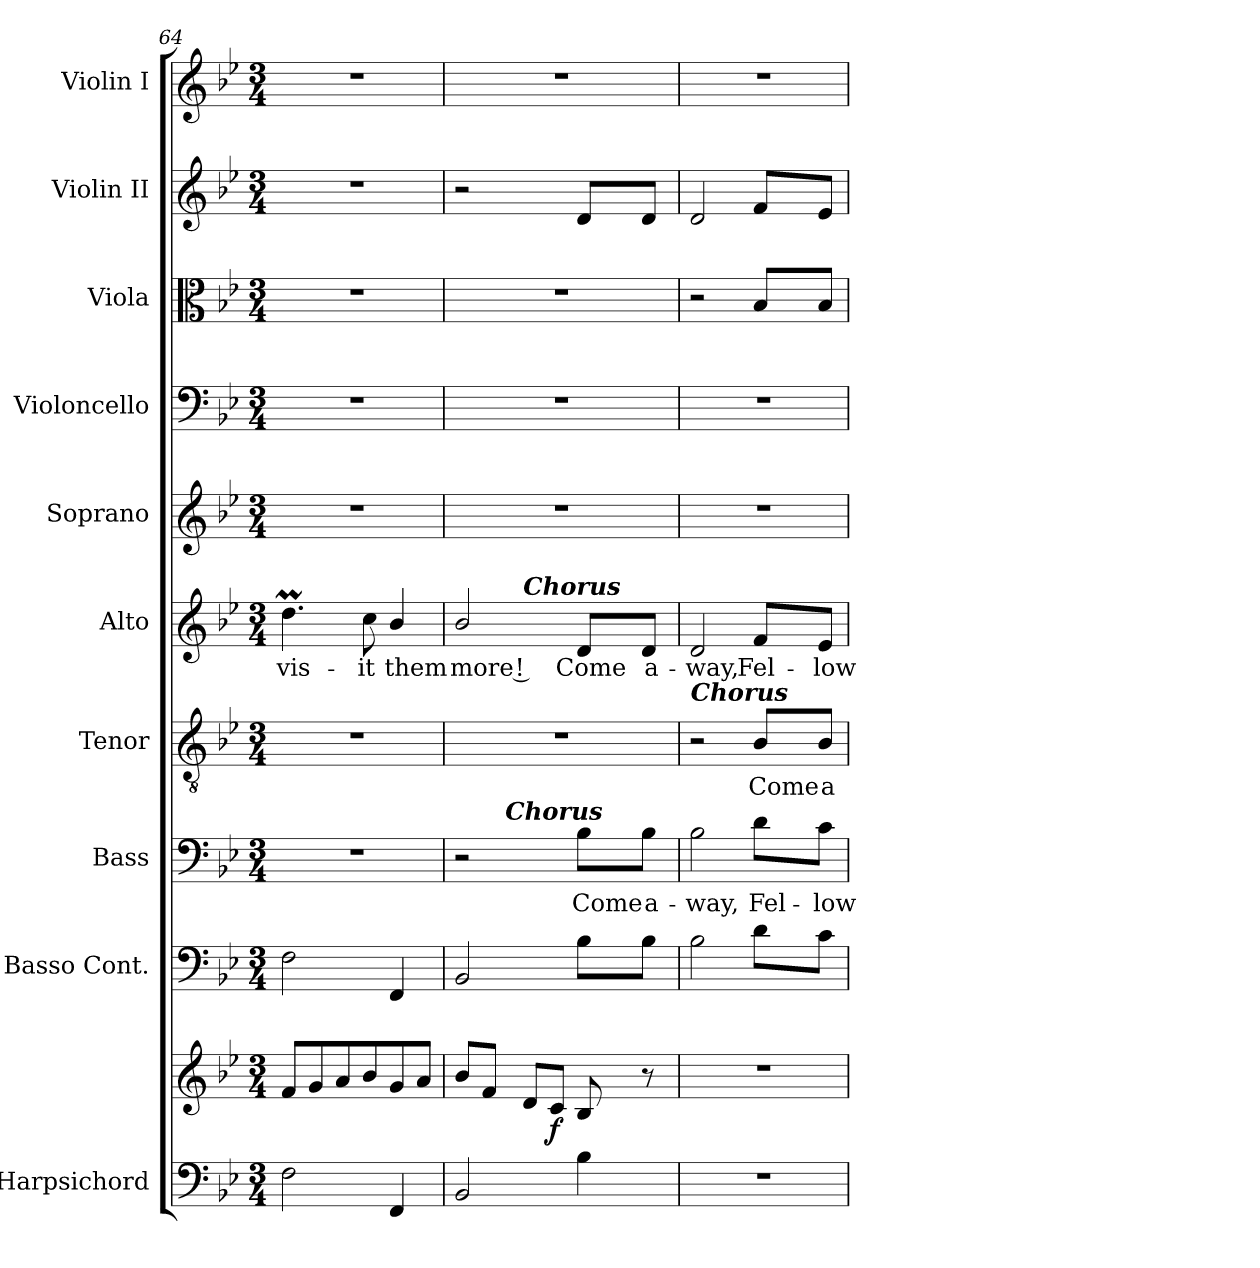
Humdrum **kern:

**kern	**kern	**dynam	**kern	**kern	**text	**kern	**text	**kern	**text	**kern	**kern	**kern	**kern	**kern
*part10	*part10	*part10	*part9	*part8	*part8	*part7	*part7	*part6	*part6	*part5	*part4	*part3	*part2	*part1
*staff11	*staff10	*staff10/11	*staff9	*staff8	*staff8	*staff7	*staff7	*staff6	*staff6	*staff5	*staff4	*staff3	*staff2	*staff1
*I"Harpsichord	*	*	*I"Basso Cont.	*I"Bass	*	*I"Tenor	*	*I"Alto	*	*I"Soprano	*I"Violoncello	*I"Viola	*I"Violin II	*I"Violin I
*I'Hpsd.	*	*	*	*I'B.	*	*I'T.	*	*I'A.	*	*I'S.	*I'Vc.	*	*	*
*clefF4	*clefG2	*	*clefF4	*clefF4	*	*clefGv2	*	*clefG2	*	*clefG2	*clefF4	*clefC3	*clefG2	*clefG2
*	*	*	*	*	*	*ITrd7c12	*	*	*	*	*	*	*	*
*k[b-e-]	*k[b-e-]	*	*k[b-e-]	*k[b-e-]	*	*k[b-e-]	*	*k[b-e-]	*	*k[b-e-]	*k[b-e-]	*k[b-e-]	*k[b-e-]	*k[b-e-]
*B-:	*B-:	*	*B-:	*B-:	*	*B-:	*	*B-:	*	*B-:	*B-:	*B-:	*B-:	*B-:
*M3/4	*M3/4	*	*M3/4	*M3/4	*	*M3/4	*	*M3/4	*	*M3/4	*M3/4	*M3/4	*M3/4	*M3/4
=64	=64	=64	=64	=64	=64	=64	=64	=64	=64	=64	=64	=64	=64	=64
!	!	!	!	!LO:N:vis=1	!	!LO:N:vis=1	!	!	!	!	!	!	!	!
!	!	!	!	!	!	!	!	!	!LO:LY:b:color=#000000	!LO:N:vis=1	!LO:N:vis=1	!LO:N:vis=1	!LO:N:vis=1	!LO:N:vis=1
2Fi\	8fi/L	.	2Fi\	2.r	.	2.r	.	4.ddmi\	vis-	2.r	2.r	2.r	2.r	2.r
.	8gi/	.	.	.	.	.	.	.	.	.	.	.	.	.
.	8ai/	.	.	.	.	.	.	.	.	.	.	.	.	.
!	!	!	!	!	!	!	!	!	!LO:LY:b:color=#000000	!	!	!	!	!
.	8b-i/	.	.	.	.	.	.	8cci\	-it	.	.	.	.	.
!	!	!	!	!	!	!	!	!	!LO:LY:b:color=#000000	!	!	!	!	!
4FFi/	8gi/	.	4FFi/	.	.	.	.	4b-i/	them	.	.	.	.	.
.	8ai/J	.	.	.	.	.	.	.	.	.	.	.	.	.
!!LO:PB:g=z
=65	=65	=65	=65	=65	=65	=65	=65	=65	=65	=65	=65	=65	=65	=65
!	!	!	!	!	!	!LO:N:vis=1	!	!	!	!	!	!	!	!
!	!	!	!	!	!	!	!	!	!LO:LY:b:color=#000000	!LO:N:vis=1	!LO:N:vis=1	!LO:N:vis=1	!	!LO:N:vis=1
*	*	*	*	*^	*	*	*	*^	*	*	*	*	*	*
2BB-i/	8b-i/L	.	2BB-i/	2r	8ryy	.	2.r	.	2b-i/	4ryy	more !	2.r	2.r	2.r	2r	2.r
.	8fi/J	.	.	.	32ryy	.	.	.	.	.	.	.	.	.	.	.
.	.	.	.	.	64...ryy	.	.	.	.	.	.	.	.	.	.	.
!	!	!	!	!	!LO:TX:a:Bi:t=Chorus	!	!	!	!	!	!	!	!	!	!	!
.	.	.	.	.	2ryy	.	.	.	.	.	.	.	.	.	.	.
!	!	!	!	!	!	!	!	!	!	!LO:TX:a:Bi:t=Chorus	!	!	!	!	!	!
.	8di/L	.	.	.	.	.	.	.	.	2ryy	.	.	.	.	.	.
.	8ci/J	f	.	.	.	.	.	.	.	.	.	.	.	.	.	.
!	!	!	!	!	!	!LO:LY:b:color=#000000	!	!	!	!	!	!	!	!	!	!
!	!	!	!	!	!	!	!	!	!	!	!LO:LY:b:color=#000000	!	!	!	!	!
4B-i\	8B-i/	.	8B-i\L	8B-i\L	.	Come	.	.	8di/L	.	Come	.	.	.	8di/L	.
!	!	!	!	!	!	!LO:LY:b:color=#000000	!	!	!	!	!	!	!	!	!	!
!	!	!	!	!	!	!	!	!	!	!	!LO:LY:b:color=#000000	!	!	!	!	!
.	8r	.	8B-i\J	8B-i\J	.	a-	.	.	8di/J	.	a-	.	.	.	8di/J	.
.	.	.	.	.	16ryy	.	.	.	.	.	.	.	.	.	.	.
.	.	.	.	.	512ryy	.	.	.	.	.	.	.	.	.	.	.
=66	=66	=66	=66	=66	=66	=66	=66	=66	=66	=66	=66	=66	=66	=66	=66	=66
!LO:N:vis=1	!LO:N:vis=1	!	!	!	!	!	!	!	!	!	!	!	!	!	!	!
*	*	*	*	*v	*v	*	*	*	*v	*v	*	*	*	*	*	*
*	*	*	*	*^	*	*	*	*^	*	*	*	*	*	*
!	!	!	!	!	!	!LO:LY:b:color=#000000	!	!	!	!	!	!	!	!	!	!
*	*	*	*	*v	*v	*	*	*	*v	*v	*	*	*	*	*	*
*	*	*	*	*^	*	*	*	*^	*	*	*	*	*	*
!	!	!	!	!	!	!	!LO:TX:a:Bi:t=Chorus	!	!	!	!	!	!	!	!	!
!	!	!	!	!	!	!	!	!	!	!	!LO:LY:b:color=#000000	!LO:N:vis=1	!LO:N:vis=1	!	!	!LO:N:vis=1
*	*	*	*	*v	*v	*	*	*	*v	*v	*	*	*	*	*	*
2.r	2.r	.	2B-i\	2B-i\	-way,	2r	.	2di/	-way,	2.r	2.r	2r	2di/	2.r
!	!	!	!	!	!LO:LY:b:color=#000000	!	!	!	!	!	!	!	!	!
!	!	!	!	!	!	!	!LO:LY:b:color=#000000	!	!	!	!	!	!	!
!	!	!	!	!	!	!	!	!	!LO:LY:b:color=#000000	!	!	!	!	!
.	.	.	8di\L	8di\L	Fel-	8BB-i/L	Come	8fi/L	Fel-	.	.	8B-i/L	8fi/L	.
!	!	!	!	!	!LO:LY:b:color=#000000	!	!	!	!	!	!	!	!	!
!	!	!	!	!	!	!	!LO:LY:b:color=#000000	!	!	!	!	!	!	!
!	!	!	!	!	!	!	!	!	!LO:LY:b:color=#000000	!	!	!	!	!
.	.	.	8ci\J	8ci\J	-low	8BB-i/J	a-	8e-i/J	-low	.	.	8B-i/J	8e-i/J	.
=	=	=	=	=	=	=	=	=	=	=	=	=	=	=
*-	*-	*-	*-	*-	*-	*-	*-	*-	*-	*-	*-	*-	*-	*-
